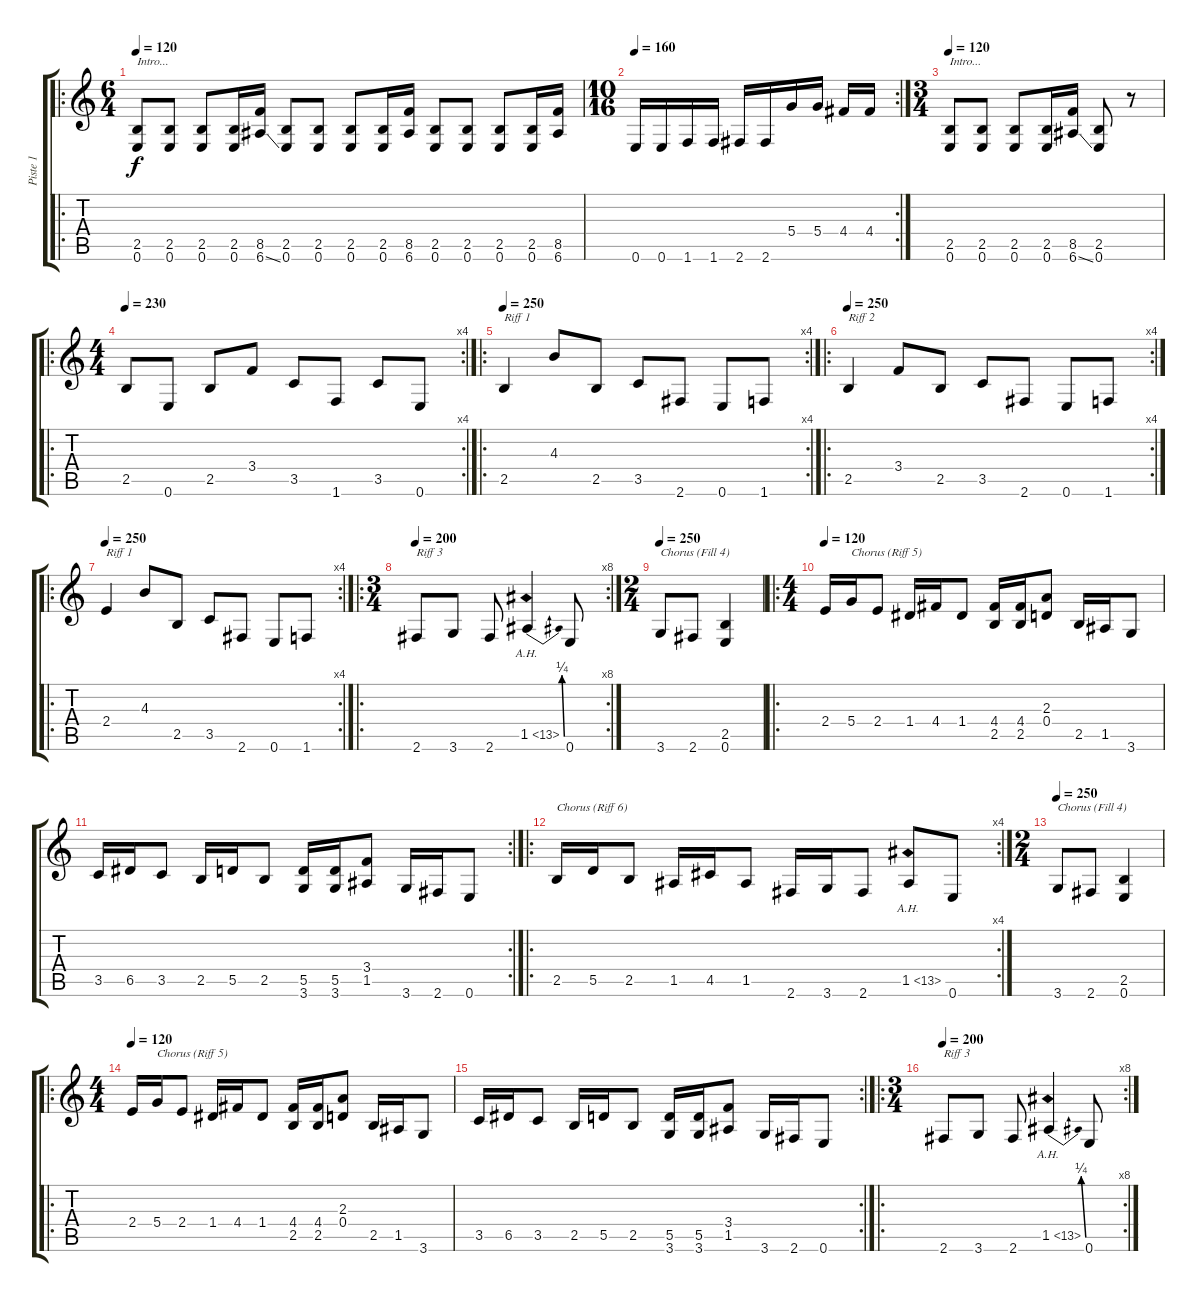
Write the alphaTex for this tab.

\track ("Piste 1" "Piste 1") {instrument distortionguitar}
\staff {score tabs}
\tuning (E4 B3 G3 D3 A2 E2) {hide}
\ro
\ts (6 4)
\tempo 120
\clef g2
\ks c
(2.5 0.6).8{txt "Intro..." dy f instrument distortionguitar} (2.5 0.6).8 (2.5 0.6).8 (2.5 0.6).16 (8.5 6.6{ss}).16 (2.5 0.6).8 (2.5 0.6).8 (2.5 0.6).8 (2.5 0.6).16 (8.5 6.6).16 (2.5 0.6).8 (2.5 0.6).8 (2.5 0.6).8 (2.5 0.6).16 (8.5 6.6).16 |
\rc 2
\ts (10 16)
\tempo 160
0.6.16 0.6.16 1.6.16 1.6.16 2.6.16 2.6.16 5.4.16 5.4.16 4.4.16 4.4.16 |
\ts (3 4)
\tempo 120
(2.5 0.6).8{txt "Intro..."} (2.5 0.6).8 (2.5 0.6).8 (2.5 0.6).16 (8.5 6.6{ss}).16 (2.5 0.6).8 r.8 |
\ro
\rc 4
\ts (4 4)
\tempo 230
2.5.8{instrument electricbassfinger} 0.6.8{instrument electricbassfinger} 2.5.8{instrument electricbassfinger} 3.4.8{instrument electricbassfinger} 3.5.8{instrument electricbassfinger} 1.6.8{instrument electricbassfinger} 3.5.8{instrument electricbassfinger} 0.6.8{instrument electricbassfinger} |
\ro
\rc 4
\tempo 250
2.5.4{txt "Riff 1" instrument distortionguitar} 4.3.8 2.5.8 3.5.8 2.6.8 0.6.8 1.6.8 |
\ro
\rc 4
\tempo 250
2.5.4{txt "Riff 2"} 3.4.8 2.5.8 3.5.8 2.6.8 0.6.8 1.6.8 |
\ro
\rc 4
\tempo 250
2.4.4{txt "Riff 1"} 4.3.8 2.5.8 3.5.8 2.6.8 0.6.8 1.6.8 |
\ro
\rc 8
\ts (3 4)
\tempo 200
2.6.8{txt "Riff 3"} 3.6.8 2.6.8 1.5{be (bend 0 0 60 1) ah 12}.4 0.6.8 |
\ts (2 4)
\tempo 250
3.6.8{txt "Chorus (Fill 4)"} 2.6.8 (2.5 0.6).4 |
\ro
\ts (4 4)
\tempo 120
2.4.16 5.4.16{txt "Chorus (Riff 5)"} 2.4.8 1.4.16 4.4.16 1.4.8 (4.4 2.5).16 (4.4 2.5).16 (2.3 0.4).8 2.5.16 1.5.16 3.6.8 |
\rc 2
3.5.16 6.5.16 3.5.8 2.5.16 5.5.16 2.5.8 (5.5 3.6).16 (5.5 3.6).16 (3.4 1.5).8 3.6.16 2.6.16 0.6.8 |
\ro
\rc 4
2.5.16{txt "Chorus (Riff 6)"} 5.5.16 2.5.8 1.5.16 4.5.16 1.5.8 2.6.16 3.6.16 2.6.8 1.5{ah 12}.8 0.6.8 |
\ts (2 4)
\tempo 250
3.6.8{txt "Chorus (Fill 4)"} 2.6.8 (2.5 0.6).4 |
\ro
\ts (4 4)
\tempo 120
2.4.16 5.4.16{txt "Chorus (Riff 5)"} 2.4.8 1.4.16 4.4.16 1.4.8 (4.4 2.5).16 (4.4 2.5).16 (2.3 0.4).8 2.5.16 1.5.16 3.6.8 |
\rc 2
3.5.16 6.5.16 3.5.8 2.5.16 5.5.16 2.5.8 (5.5 3.6).16 (5.5 3.6).16 (3.4 1.5).8 3.6.16 2.6.16 0.6.8 |
\ro
\rc 8
\ts (3 4)
\tempo 200
2.6.8{txt "Riff 3"} 3.6.8 2.6.8 1.5{be (bend 0 0 60 1) ah 12}.4 0.6.8
